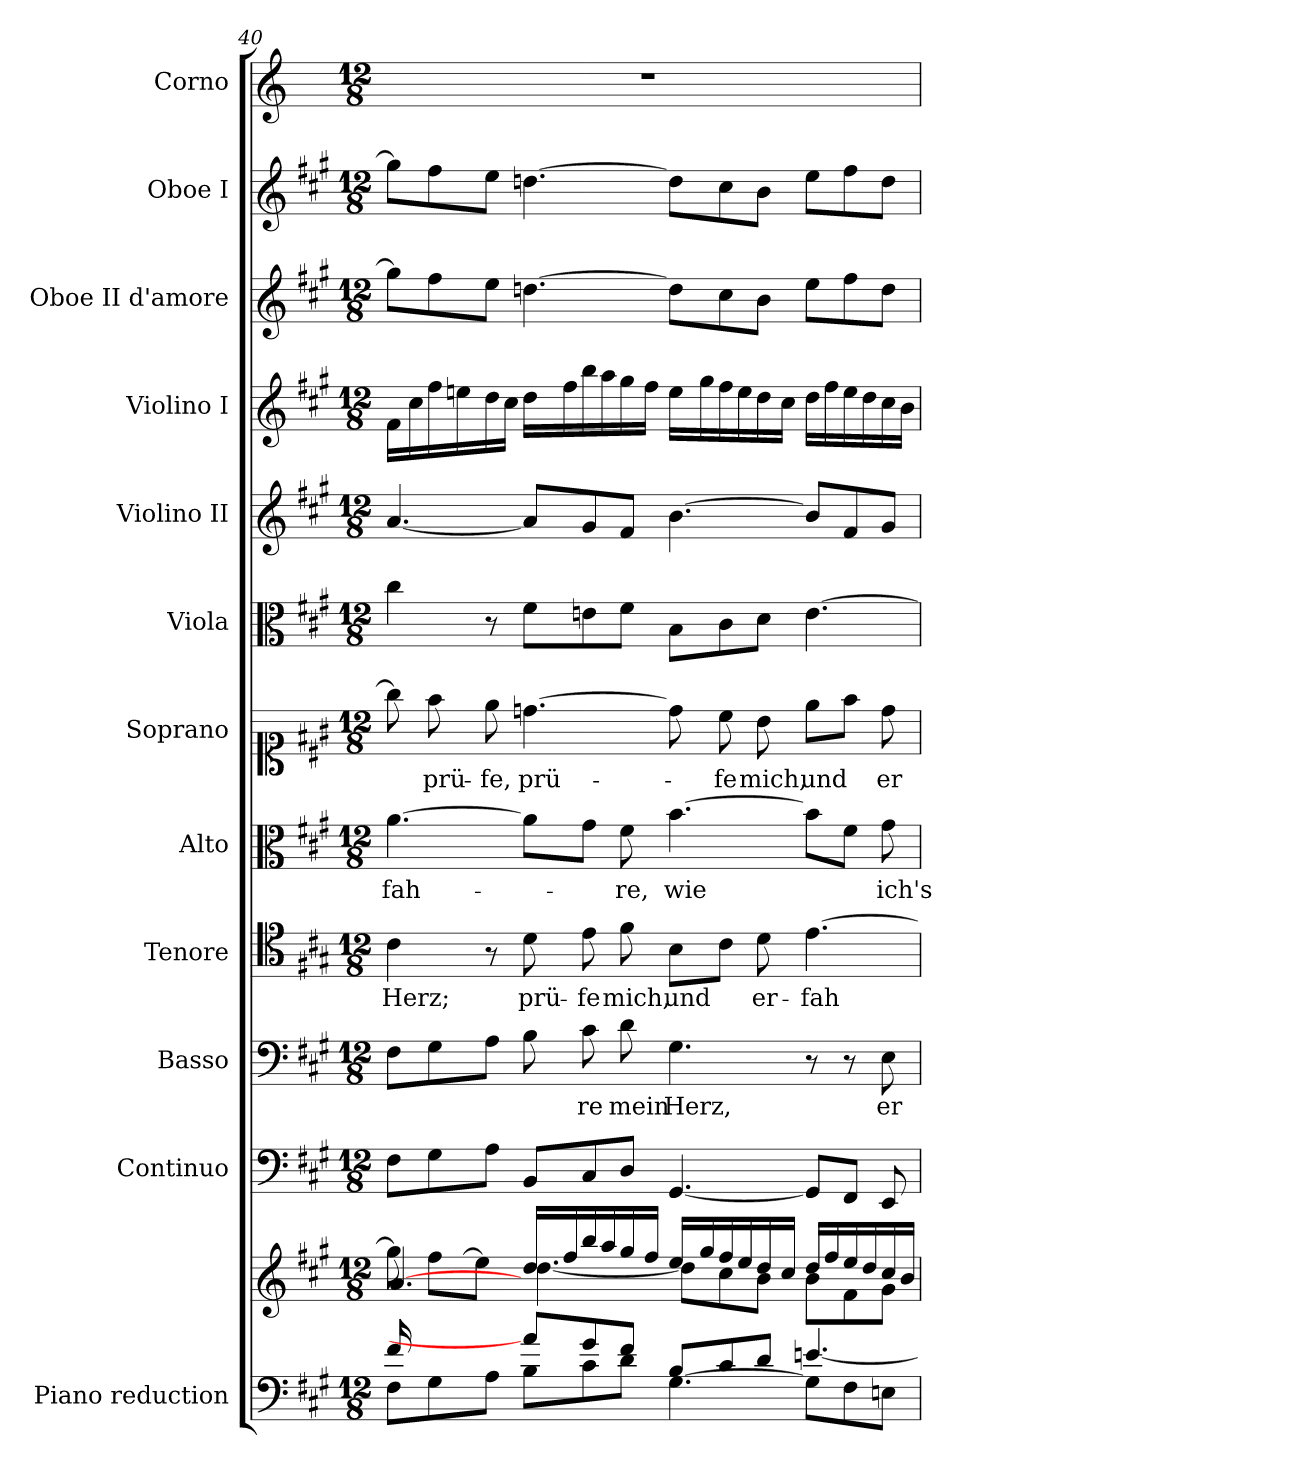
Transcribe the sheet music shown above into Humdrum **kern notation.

**kern	**kern	**kern	**kern	**text	**kern	**text	**kern	**text	**kern	**text	**kern	**kern	**kern	**kern	**kern	**kern
*part12	*part12	*part11	*part10	*part10	*part9	*part9	*part8	*part8	*part7	*part7	*part6	*part5	*part4	*part3	*part2	*part1
*staff13	*staff12	*staff11	*staff10	*staff10	*staff9	*staff9	*staff8	*staff8	*staff7	*staff7	*staff6	*staff5	*staff4	*staff3	*staff2	*staff1
*I"Piano reduction	*	*I"Continuo	*I"Basso	*	*I"Tenore	*	*I"Alto	*	*I"Soprano	*	*I"Viola	*I"Violino II	*I"Violino I	*I"Oboe II d'amore	*I"Oboe I	*I"Corno
*I'Pno	*	*	*	*	*	*	*	*	*	*	*I'Vla	*I'Vln	*I'Vln	*I'Ob	*I'Ob	*
*clefF4	*clefG2	*clefF4	*clefF4	*	*clefC4	*	*clefC3	*	*clefC1	*	*clefC3	*clefG2	*clefG2	*clefG2	*clefG2	*clefG2
*	*	*	*	*	*	*	*	*	*	*	*	*	*	*	*	*ITrd2c3
*k[f#c#g#]	*k[f#c#g#]	*k[f#c#g#]	*k[f#c#g#]	*	*k[f#c#g#]	*	*k[f#c#g#]	*	*k[f#c#g#]	*	*k[f#c#g#]	*k[f#c#g#]	*k[f#c#g#]	*k[f#c#g#]	*k[f#c#g#]	*k[f#c#g#]
*M12/8	*M12/8	*M12/8	*M12/8	*	*M12/8	*	*M12/8	*	*M12/8	*	*M12/8	*M12/8	*M12/8	*M12/8	*M12/8	*M12/8
=40	=40	=40	=40	=40	=40	=40	=40	=40	=40	=40	=40	=40	=40	=40	=40	=40
*^	*^	*	*	*	*	*	*	*	*	*	*	*	*	*	*	*
*	*^	*	*^	*	*	*	*	*	*	*	*	*	*	*	*	*	*	*
!	!	!	!	!	!	!	!	!	!	!LO:LY:b	!	!LO:LY:b	!	!	!	!	!	!	!	!
16f#/LL	4.ryy	8F#\L	16ryy	8gg#\]	[4.a/	8F#\L	8F#\L	.	4c#\	Herz;	[4.a\	-fah-	8gg#\]	.	4cc#\	[4.a/	16f#\LL	8gg#\L]	8gg#\L]	1.r
1ryy	.	.	16cc#/	.	.	.	.	.	.	.	.	.	.	.	.	.	16cc#\	.	.	.
!	!	!	!	!	!	!	!	!	!	!	!	!	!	!LO:LY:b	!	!	!	!	!	!
.	.	8G#\	16ff#/	8ff#\L	.	8G#\	8G#\	.	.	.	.	.	8ff#\	prü-	.	.	16ff#\	8ff#\	8ff#\	.
.	.	.	[16een/	.	.	.	.	.	.	.	.	.	.	.	.	.	16een\	.	.	.
!	!	!	!	!	!	!	!	!	!	!	!	!	!	!LO:LY:b	!	!	!	!	!	!
.	.	8A\J	16dd/	8ee\J]	.	8A\J	8A\J	.	8r	.	.	.	8ee\	-fe,	8r	.	16dd\	8ee\J	8ee\J	.
.	.	.	16cc#/JJ	.	.	.	.	.	.	.	.	.	.	.	.	.	16cc#\JJ	.	.	.
!	!	!	!	!	!	!	!	!	!	!LO:LY:b	!	!	!	!LO:LY:b	!	!	!	!	!	!
.	8a/L]	8B\L	16dd/LL	[4.dd\	1ryy	8BB/L	8B\	.	8d\	prü-	8a\L]	.	[4.ddn\	prü-	8f#\L	8a/L]	16dd\LL	[4.ddn\	[4.ddn\	.
.	.	.	16ff#/	.	.	.	.	.	.	.	.	.	.	.	.	.	16ff#\	.	.	.
!	!	!	!	!	!	!	!	!LO:LY:b	!	!LO:LY:b	!	!	!	!	!	!	!	!	!	!
.	8g#/	8c#\	16bb/	.	.	8C#/	8c#\	-re	8e\	-fe	8g#\J	.	.	.	8en\	8g#/	16bb\	.	.	.
.	.	.	16aa/	.	.	.	.	.	.	.	.	.	.	.	.	.	16aa\	.	.	.
!	!	!	!	!	!	!	!	!LO:LY:b	!	!LO:LY:b	!	!LO:LY:b	!	!	!	!	!	!	!	!
.	8f#/J	8d\J	16gg#/	.	.	8D/J	8d\	mein	8f#\	mich,	8f#\	-re,	.	.	8f#\J	8f#/J	16gg#\	.	.	.
.	.	.	16ff#/JJ	.	.	.	.	.	.	.	.	.	.	.	.	.	16ff#\JJ	.	.	.
!	!	!	!	!	!	!	!	!LO:LY:b	!	!LO:LY:b	!	!LO:LY:b	!	!	!	!	!	!	!	!
.	8B/L	[4.G#\	16ee/LL	8dd\L]	.	[4.GG#/	4.G#\	Herz,	8B\L	und	[4.b\	wie	8dd\]	.	8B\L	[4.b\	16ee\LL	8dd\L]	8dd\L]	.
.	.	.	16gg#/	.	.	.	.	.	.	.	.	.	.	.	.	.	16gg#\	.	.	.
!	!	!	!	!	!	!	!	!	!	!	!	!	!	!LO:LY:b	!	!	!	!	!	!
.	8c#/	.	16ff#/	8cc#\	.	.	.	.	8c#\J	.	.	.	8cc#\	-fe	8c#\	.	16ff#\	8cc#\	8cc#\	.
.	.	.	16ee/	.	.	.	.	.	.	.	.	.	.	.	.	.	16ee\	.	.	.
!	!	!	!	!	!	!	!	!	!	!LO:LY:b	!	!	!	!LO:LY:b	!	!	!	!	!	!
.	8d/J	.	16dd/	8b\J	.	.	.	.	8d\	er-	.	.	8b\	mich,	8d\J	.	16dd\	8b\J	8b\J	.
4..ryy	.	.	16cc#/JJ	.	.	.	.	.	.	.	.	.	.	.	.	.	16cc#\JJ	.	.	.
!	!	!	!	!	!	!	!	!	!	!LO:LY:b	!	!	!	!LO:LY:b	!	!	!	!	!	!
.	[4.en/	8G#\L]	16dd/LL	8b\L	.	8GG#/L]	8r	.	[4.e\	-fah-	8b\L]	.	8ee\L	und	[4.e\	8b/L]	16dd\LL	8ee\L	8ee\L	.
.	.	.	16ff#/	.	.	.	.	.	.	.	.	.	.	.	.	.	16ff#\	.	.	.
.	.	8F#\	16ee/	8f#\	.	8FF#/J	8r	.	.	.	8f#\J	.	8ff#\J	.	.	8f#/	16ee\	8ff#\	8ff#\	.
.	.	.	16dd/	.	.	.	.	.	.	.	.	.	.	.	.	.	16dd\	.	.	.
!	!	!	!	!	!	!	!	!LO:LY:b	!	!	!	!LO:LY:b	!	!LO:LY:b	!	!	!	!	!	!
.	.	8En\J	16cc#/	8g#\J	8ryy	8EE/	8E\	er-	.	.	8g#\	ich's	8dd\	er-	.	8g#/J	16cc#\	8dd\J	8dd\J	.
.	.	.	16b/JJ	.	.	.	.	.	.	.	.	.	.	.	.	.	16b\JJ	.	.	.
*v	*v	*v	*	*	*	*	*	*	*	*	*	*	*	*	*	*	*	*	*	*
*	*v	*v	*v	*	*	*	*	*	*	*	*	*	*	*	*	*	*	*
=	=	=	=	=	=	=	=	=	=	=	=	=	=	=	=	=
*-	*-	*-	*-	*-	*-	*-	*-	*-	*-	*-	*-	*-	*-	*-	*-	*-
